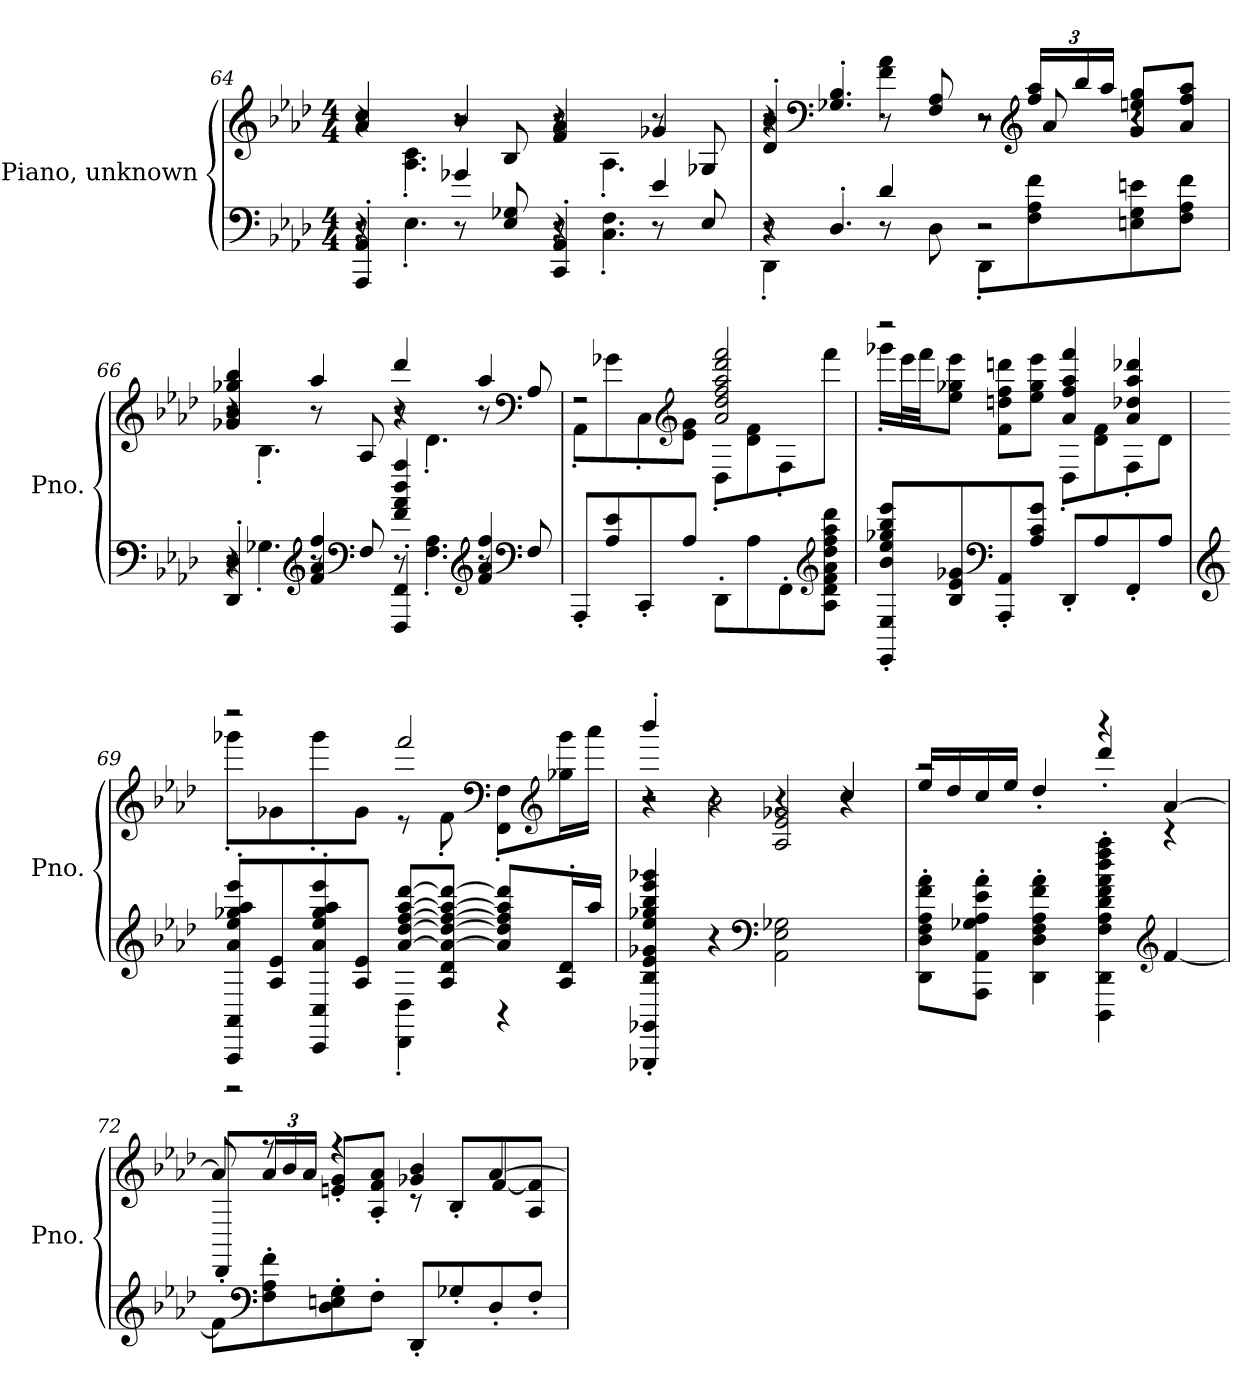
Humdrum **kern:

**kern	**kern
*part1	*part1
*staff2	*staff1
*I"Piano, unknown	*
*I'Pno.	*
!!LO:LB:g=z
*clefF4	*clefG2
*k[b-e-a-d-]	*k[b-e-a-d-]
*M4/4	*M4/4
=64	=64
*^	*^
*	*^	*	*^
4r	8r	4AAA-/' 4AA-/'	4a-/ 4cc/	8r	4r
.	4.E-'\	.	.	4.A-\' 4.c\'	.
4g-X/	.	8r	4b-/	.	8r
.	.	8E-/ 8G-X/	.	.	8B-/
4r	8r	4CC/' 4AA-/'	4f/ 4a-/	8r	4r
.	4.C\' 4.F\'	.	.	4.A-'\	.
4e-/	.	8r	4g-X/	.	8r
.	.	8E-/	.	.	8G-X/
=65	=65	=65	=65	=65	=65
4r	4DD-'\	8r	4d-/' 4b-/'	4r	8r
*	*	*	*clefF4	*	*
.	.	4.D-'/	.	.	4.G-X/' 4.B-/'
4d-/	8r	.	8r	4f\ 4a-\	.
.	8D-\	.	8F/ 8A-/	.	.
2r	8DD-'\L	2r	8r	2r	8r
*	*	*	*clefG2	*	*
*	*	*	*Xbrackettup	*	*
.	8F\ 8A-\ 8f\	.	24ff/ 24aa-/LL	.	8a-/
.	.	.	24bb-/	.	.
.	.	.	24aa-/JJ	.	.
.	8En\ 8G\ 8en\	.	8g/ 8een/ 8gg/L	.	4r
.	8F\ 8A-\ 8f\J	.	8a-/ 8ff/ 8aa-/J	.	.
!!LO:LB:g=z	!!	!!
=66	=66	=66	=66	=66	=66
4r	8r	4DD-/' 4D-/'	4g-X/ 4b-/ 4gg-X/ 4bb-/	8r	4r
.	4.G-X'\	.	.	4.B-'\	.
*clefG2	*	*	*	*	*
4f/ 4a-/ 4ff/	.	8r	4aa-/	.	8r
*clefF4	*	*	*	*	*
.	.	8F/	.	.	8A-/
4f/ 4a-/ 4dd-/ 4aa-/	8r	4FFF/' 4FF/'	4ddd-/	8r	4r
.	4.F\' 4.A-\'	.	.	4.d-'\	.
*clefG2	*	*	*	*	*
4f/ 4a-/ 4ff/	.	8r	4aa-/	.	8r
*clefF4	*	*	*clefF4	*	*
.	.	8F/	.	.	8A-/
*v	*v	*v	*	*	*
*	*	*v	*v
=67	=67	=67
8AAA-'/L	2r	8AA-'\L
8A-/ 8e-/	.	8g-X\
8CC'/	.	8C'\
*	*clefG2	*
8A-/J	.	8e-\ 8g-\J
8DD-'\L	2a-/ 2dd-/ 2ff/ 2aa-/ 2ddd-/ 2fff/	8D-'\L
8A-\	.	8d-\ 8f\
8FF'\	.	8F'\
*clefG2	*	*
8A-\ 8d-\ 8f\ 8a-\ 8dd-\ 8ff\ 8aa-\ 8ddd-\J	.	8fff\J
!!LO:LB:g=z	!!
=68	=68	=68
8EE-/' 8E-/' 8b-/' 8ee-/' 8gg-X/' 8bb-/' 8eee-/'L	2r	16ggg-X'\LL
.	.	32eee-\L
.	.	32fff\JJ
8B-/ 8e-/ 8g-X/	.	8ee-\ 8gg-X\ 8eee-\J
*clefF4	*	*
8AAA-/' 8AA-/'	.	8f\ 8ddn\ 8ff\ 8dddn\L
8A-/ 8c/ 8g-/J	.	8ee-\ 8gg-\ 8eee-\J
8DD-'/L	4a-/ 4ff/ 4aa-/ 4fff/	8D-'\L
8A-/	.	8d-\ 8f\
8FF'/	4a-/ 4dd-X/ 4aa-/ 4ddd-X/	8F'\
8A-/J	.	8d-\J
=69	=69	=69
*clefG2	*	*
*^	*	*
8AAA-/' 8AA-/' 8a-/' 8ee-/' 8gg-X/' 8aa-/' 8eee-/'L	2r	2r	8ggg-X'\L
8A-/ 8e-/	.	.	8g-X\
8CC/' 8C/' 8a-/' 8ee-/' 8gg-/' 8aa-/' 8eee-/'	.	.	8ggg-'\
8A-/ 8e-/J	.	.	8g-\J
[8a-/ [8dd-/ [8ff/ [8aa-/ [8ddd-/L	4DD-\' 4D-\'	2fff/	8r
8A-/ 8d-/ 8a-/_ 8dd-/_ 8ff/_ 8aa-/_ 8ddd-/_J	.	.	8f'\
*	*	*clefF4	*
8a-/] 8dd-/] 8ff/] 8aa-/] 8ddd-/]L	4r	.	8FF\' 8F\'L
*	*	*clefG2	*
16A-/' 16d-/'L	.	.	16gg-X\ 16ggg-\L
16aa-/JJ	.	.	16aaa-\JJ
*v	*v	*	*
=70	=70	=70
*	*	*^
4GGG-X/' 4GG-X/' 4B-/' 4e-/' 4g-X/' 4ee-/' 4gg-X/' 4bb-/' 4eee-/' 4ggg-X/'	4bbb-'/	4r	2r
4r	4r	2b-\	.
*clefF4	*	*	*
2AA-\ 2E-\ 2G-X\	4r	.	2A-/ 2e-/ 2g-X/
.	4cc/	4r	.
*	*	*v	*v
!!LO:LB:g=z
=71	=71	=71
8DD-\' 8D-\' 8F\' 8A-\' 8f\' 8a-\'L	2r	16ee-/LL
.	.	16dd-/
8AAA-\' 8AA-\' 8G-X\' 8A-\' 8e-\' 8a-\'J	.	16cc/
.	.	16ee-/JJ
4DD-\' 4D-\' 4F\' 4A-\' 4f\' 4a-\'	.	4dd-'/
4DDD-\' 4DD-\' 4F\' 4A-\' 4d-\' 4f\' 4a-\' 4dd-\' 4ff\' 4aa-\'	4r	4ddd-'/
*clefG2	*	*
[4f/	[4a-/	4r
=72	=72	=72
8f\L]	8a-/]	8DD-'/L
*clefF4	*	*
8F\' 8A-\' 8f\'	8r	24a-/L
.	.	24b-/
.	.	24a-/JJ
8D-\' 8En\' 8G\'	4r	8en/' 8g/'L
8F'\J	.	8A-/' 8f/' 8a-/'J
8DD-'/L	4g-X/ 4b-/	8r
8G-X'/	.	8B-'/L
8D-'/	[4a-/	[8f/
8F'/J	.	8A-/ 8f/]J
*	*v	*v
=	=
*-	*-
